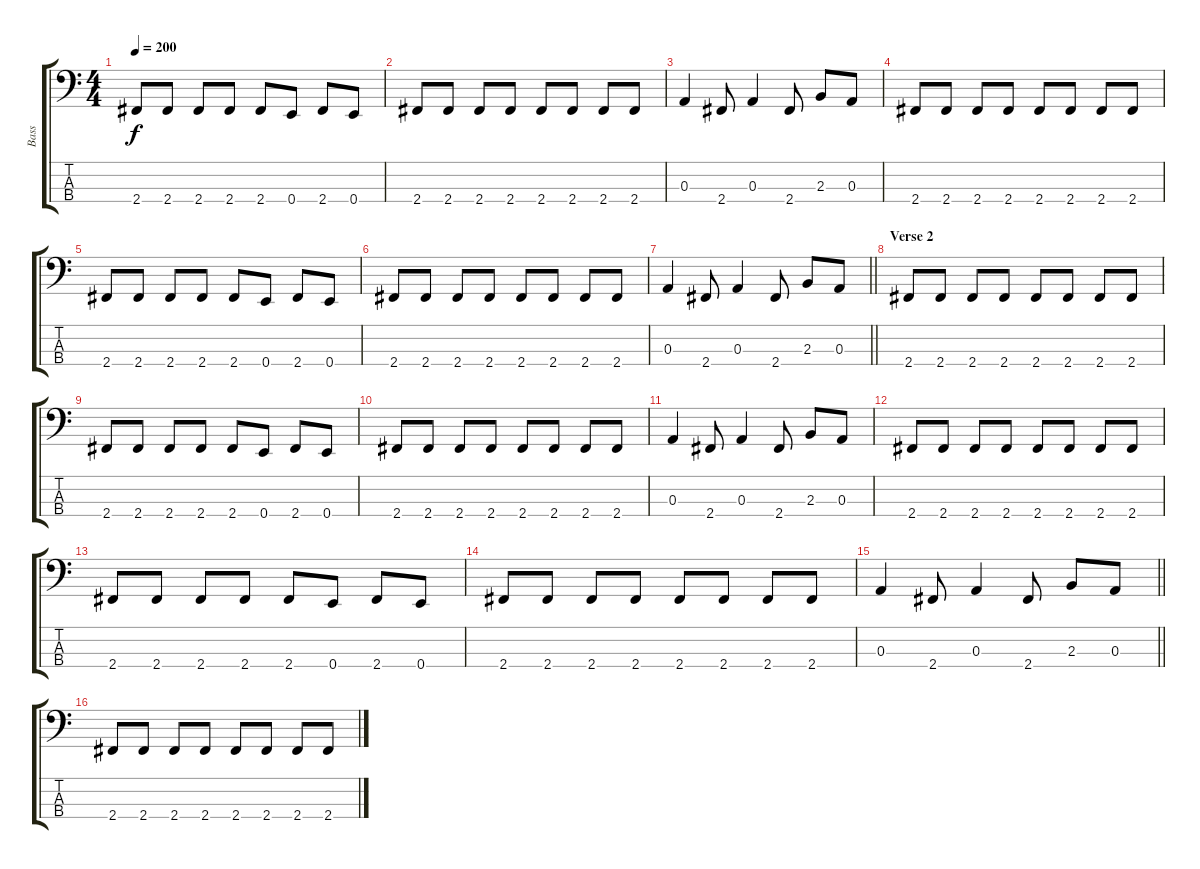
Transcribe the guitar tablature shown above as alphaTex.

\track ("Bass" "Bass") {instrument electricbassfinger}
\staff {score tabs}
\tuning (G2 D2 A1 E1) {hide}
\ts (4 4)
\tempo 200
\clef f4
\ks c
2.4.8{dy f} 2.4.8 2.4.8 2.4.8 2.4.8 0.4.8 2.4.8 0.4.8 |
2.4.8 2.4.8 2.4.8 2.4.8 2.4.8 2.4.8 2.4.8 2.4.8 |
0.3.4 2.4.8 0.3.4 2.4.8 2.3.8 0.3.8 |
2.4.8 2.4.8 2.4.8 2.4.8 2.4.8 2.4.8 2.4.8 2.4.8 |
2.4.8 2.4.8 2.4.8 2.4.8 2.4.8 0.4.8 2.4.8 0.4.8 |
2.4.8 2.4.8 2.4.8 2.4.8 2.4.8 2.4.8 2.4.8 2.4.8 |
\barLineRight lightlight
0.3.4 2.4.8 0.3.4 2.4.8 2.3.8 0.3.8 |
\section ("" "Verse 2")
2.4.8 2.4.8 2.4.8 2.4.8 2.4.8 2.4.8 2.4.8 2.4.8 |
2.4.8 2.4.8 2.4.8 2.4.8 2.4.8 0.4.8 2.4.8 0.4.8 |
2.4.8 2.4.8 2.4.8 2.4.8 2.4.8 2.4.8 2.4.8 2.4.8 |
0.3.4 2.4.8 0.3.4 2.4.8 2.3.8 0.3.8 |
2.4.8 2.4.8 2.4.8 2.4.8 2.4.8 2.4.8 2.4.8 2.4.8 |
2.4.8 2.4.8 2.4.8 2.4.8 2.4.8 0.4.8 2.4.8 0.4.8 |
2.4.8 2.4.8 2.4.8 2.4.8 2.4.8 2.4.8 2.4.8 2.4.8 |
\barLineRight lightlight
0.3.4 2.4.8 0.3.4 2.4.8 2.3.8 0.3.8 |
2.4.8 2.4.8 2.4.8 2.4.8 2.4.8 2.4.8 2.4.8 2.4.8
